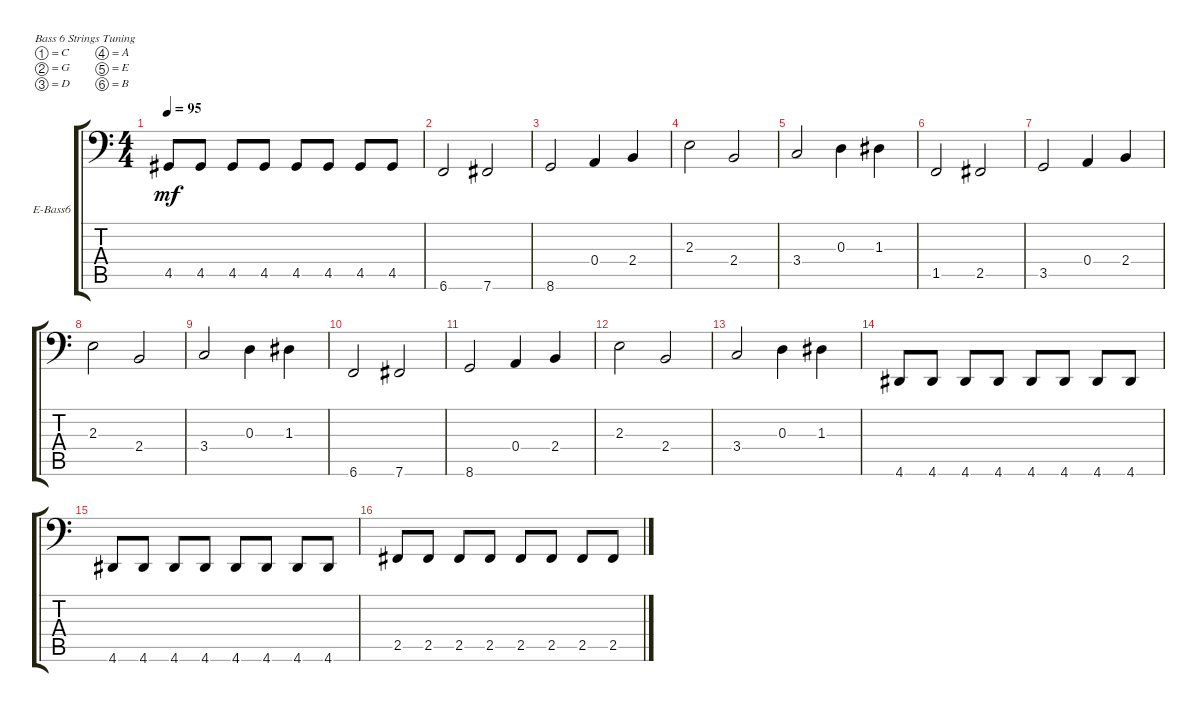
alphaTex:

\bracketExtendMode groupsimilarinstruments
\firstSystemTrackNameOrientation horizontal
\otherSystemsTrackNameOrientation horizontal
\track ("Electric Bass" "E-Bass6") {instrument electricbassfinger}
\staff {score tabs}
\tuning (C3 G2 D2 A1 E1 B0)
\ts (4 4)
\tempo 95
\clef f4
\scale
0.333333
\ks c
4.5.8{dy mf} 4.5.8 4.5.8 4.5.8 4.5.8 4.5.8 4.5.8 4.5.8 |
\scale
0.333333 6.6.2 7.6.2 |
\scale
0.333333 8.6.2 0.4.4 2.4.4 |
\scale
0.333333 2.3.2 2.4.2 |
\scale
0.333333 3.4.2 0.3.4 1.3.4 |
\scale
0.333333 1.5.2 2.5.2 |
\scale
0.333333 3.5.2 0.4.4 2.4.4 |
\scale
0.333333 2.3.2 2.4.2 |
\scale
0.333333 3.4.2 0.3.4 1.3.4 |
\scale
0.333333 6.6.2 7.6.2 |
\scale
0.333333 8.6.2 0.4.4 2.4.4 |
\scale
0.333333 2.3.2 2.4.2 |
\scale
0.333333 3.4.2 0.3.4 1.3.4 |
\scale
0.333333 4.6.8 4.6.8 4.6.8 4.6.8 4.6.8 4.6.8 4.6.8 4.6.8 |
\scale
0.333333 4.6.8 4.6.8 4.6.8 4.6.8 4.6.8 4.6.8 4.6.8 4.6.8 |
\scale
0.333333 2.5.8 2.5.8 2.5.8 2.5.8 2.5.8 2.5.8 2.5.8 2.5.8
